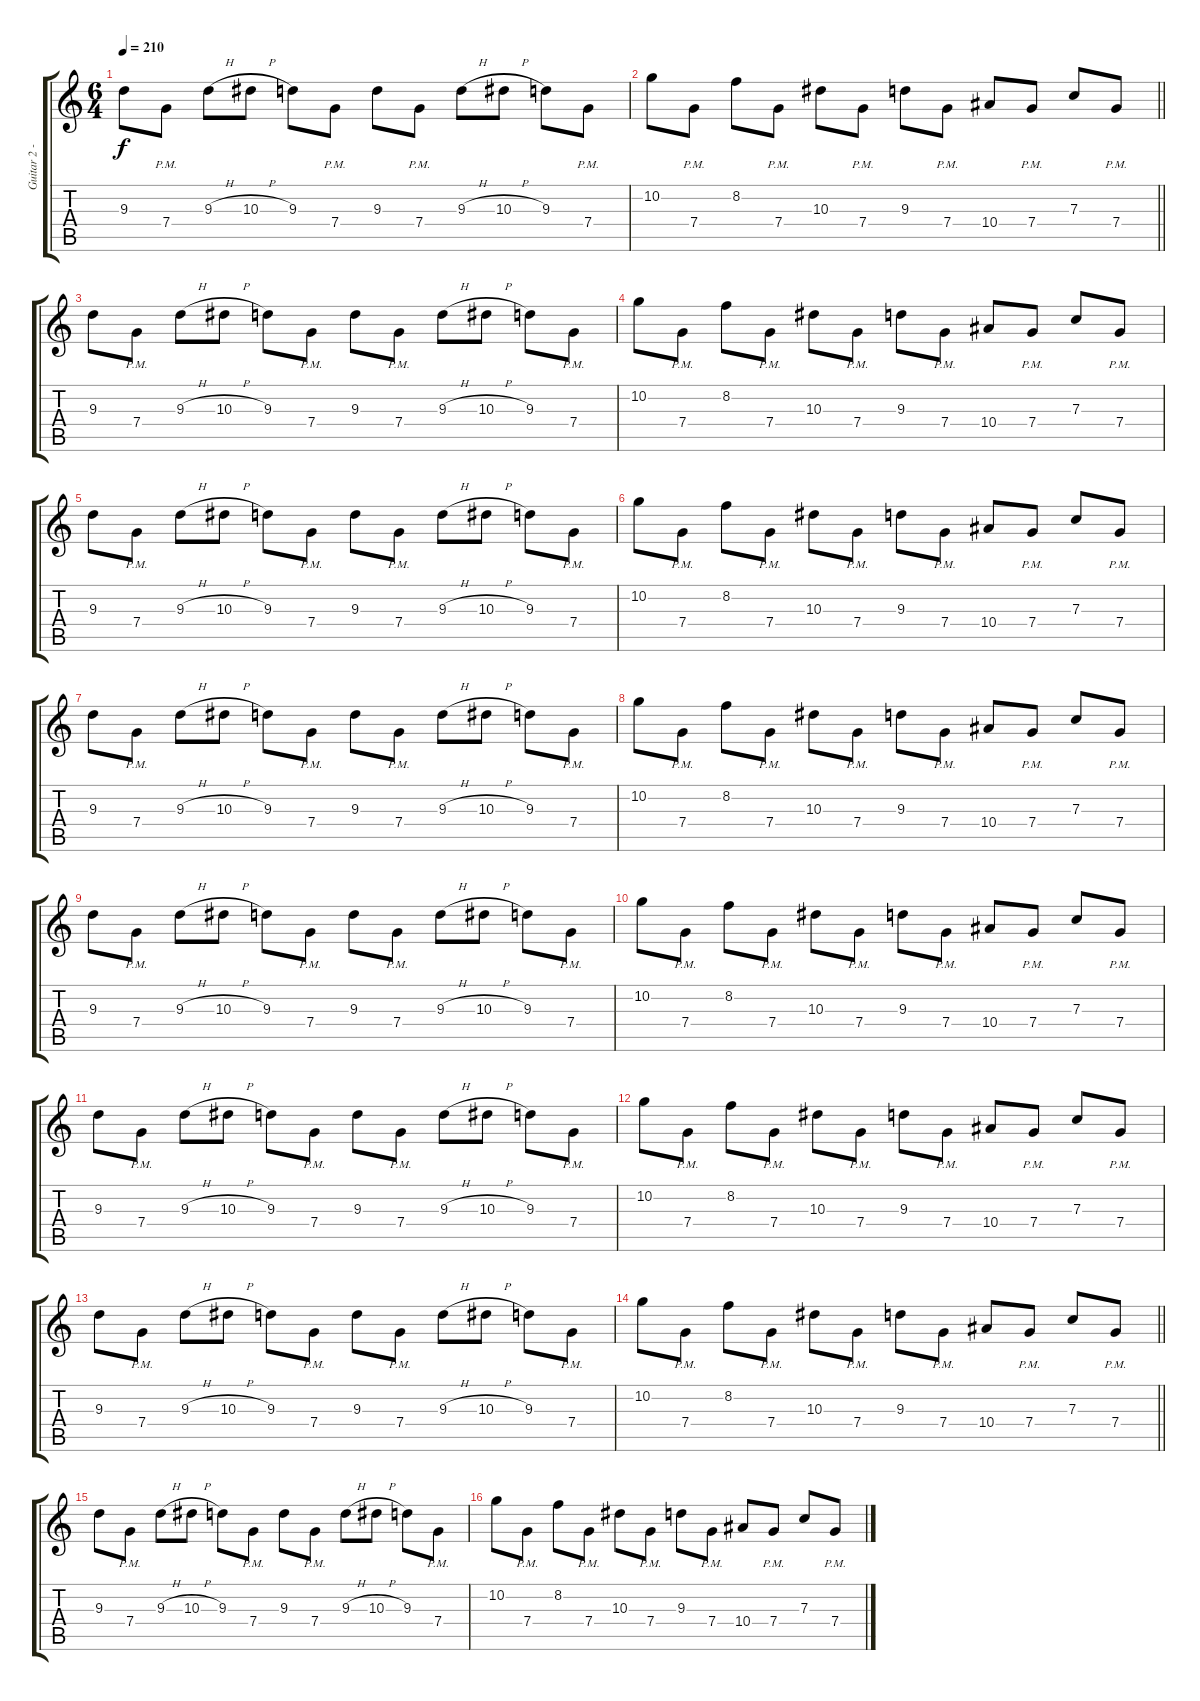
\track ("Guitar 2 - Joel Stroetzel" "Guitar 2 -") {instrument distortionguitar}
\staff {score tabs}
\tuning (D4 A3 F3 C3 G2 C2) {hide}
\ts (6 4)
\tempo 210
\clef g2
\ks c
9.3.8{dy f} 7.4{pm}.8 9.3{h}.8 10.3{h}.8 9.3.8 7.4{pm}.8 9.3.8 7.4{pm}.8 9.3{h}.8 10.3{h}.8 9.3.8 7.4{pm}.8 |
\barLineRight lightlight
10.2.8 7.4{pm}.8 8.2.8 7.4{pm}.8 10.3.8 7.4{pm}.8 9.3.8 7.4{pm}.8 10.4.8 7.4{pm}.8 7.3.8 7.4{pm}.8 |
9.3.8 7.4{pm}.8 9.3{h}.8 10.3{h}.8 9.3.8 7.4{pm}.8 9.3.8 7.4{pm}.8 9.3{h}.8 10.3{h}.8 9.3.8 7.4{pm}.8 |
10.2.8 7.4{pm}.8 8.2.8 7.4{pm}.8 10.3.8 7.4{pm}.8 9.3.8 7.4{pm}.8 10.4.8 7.4{pm}.8 7.3.8 7.4{pm}.8 |
9.3.8 7.4{pm}.8 9.3{h}.8 10.3{h}.8 9.3.8 7.4{pm}.8 9.3.8 7.4{pm}.8 9.3{h}.8 10.3{h}.8 9.3.8 7.4{pm}.8 |
10.2.8 7.4{pm}.8 8.2.8 7.4{pm}.8 10.3.8 7.4{pm}.8 9.3.8 7.4{pm}.8 10.4.8 7.4{pm}.8 7.3.8 7.4{pm}.8 |
9.3.8 7.4{pm}.8 9.3{h}.8 10.3{h}.8 9.3.8 7.4{pm}.8 9.3.8 7.4{pm}.8 9.3{h}.8 10.3{h}.8 9.3.8 7.4{pm}.8 |
10.2.8 7.4{pm}.8 8.2.8 7.4{pm}.8 10.3.8 7.4{pm}.8 9.3.8 7.4{pm}.8 10.4.8 7.4{pm}.8 7.3.8 7.4{pm}.8 |
9.3.8 7.4{pm}.8 9.3{h}.8 10.3{h}.8 9.3.8 7.4{pm}.8 9.3.8 7.4{pm}.8 9.3{h}.8 10.3{h}.8 9.3.8 7.4{pm}.8 |
10.2.8 7.4{pm}.8 8.2.8 7.4{pm}.8 10.3.8 7.4{pm}.8 9.3.8 7.4{pm}.8 10.4.8 7.4{pm}.8 7.3.8 7.4{pm}.8 |
9.3.8 7.4{pm}.8 9.3{h}.8 10.3{h}.8 9.3.8 7.4{pm}.8 9.3.8 7.4{pm}.8 9.3{h}.8 10.3{h}.8 9.3.8 7.4{pm}.8 |
10.2.8 7.4{pm}.8 8.2.8 7.4{pm}.8 10.3.8 7.4{pm}.8 9.3.8 7.4{pm}.8 10.4.8 7.4{pm}.8 7.3.8 7.4{pm}.8 |
9.3.8 7.4{pm}.8 9.3{h}.8 10.3{h}.8 9.3.8 7.4{pm}.8 9.3.8 7.4{pm}.8 9.3{h}.8 10.3{h}.8 9.3.8 7.4{pm}.8 |
\barLineRight lightlight
10.2.8 7.4{pm}.8 8.2.8 7.4{pm}.8 10.3.8 7.4{pm}.8 9.3.8 7.4{pm}.8 10.4.8 7.4{pm}.8 7.3.8 7.4{pm}.8 |
9.3.8 7.4{pm}.8 9.3{h}.8 10.3{h}.8 9.3.8 7.4{pm}.8 9.3.8 7.4{pm}.8 9.3{h}.8 10.3{h}.8 9.3.8 7.4{pm}.8 |
10.2.8 7.4{pm}.8 8.2.8 7.4{pm}.8 10.3.8 7.4{pm}.8 9.3.8 7.4{pm}.8 10.4.8 7.4{pm}.8 7.3.8 7.4{pm}.8
